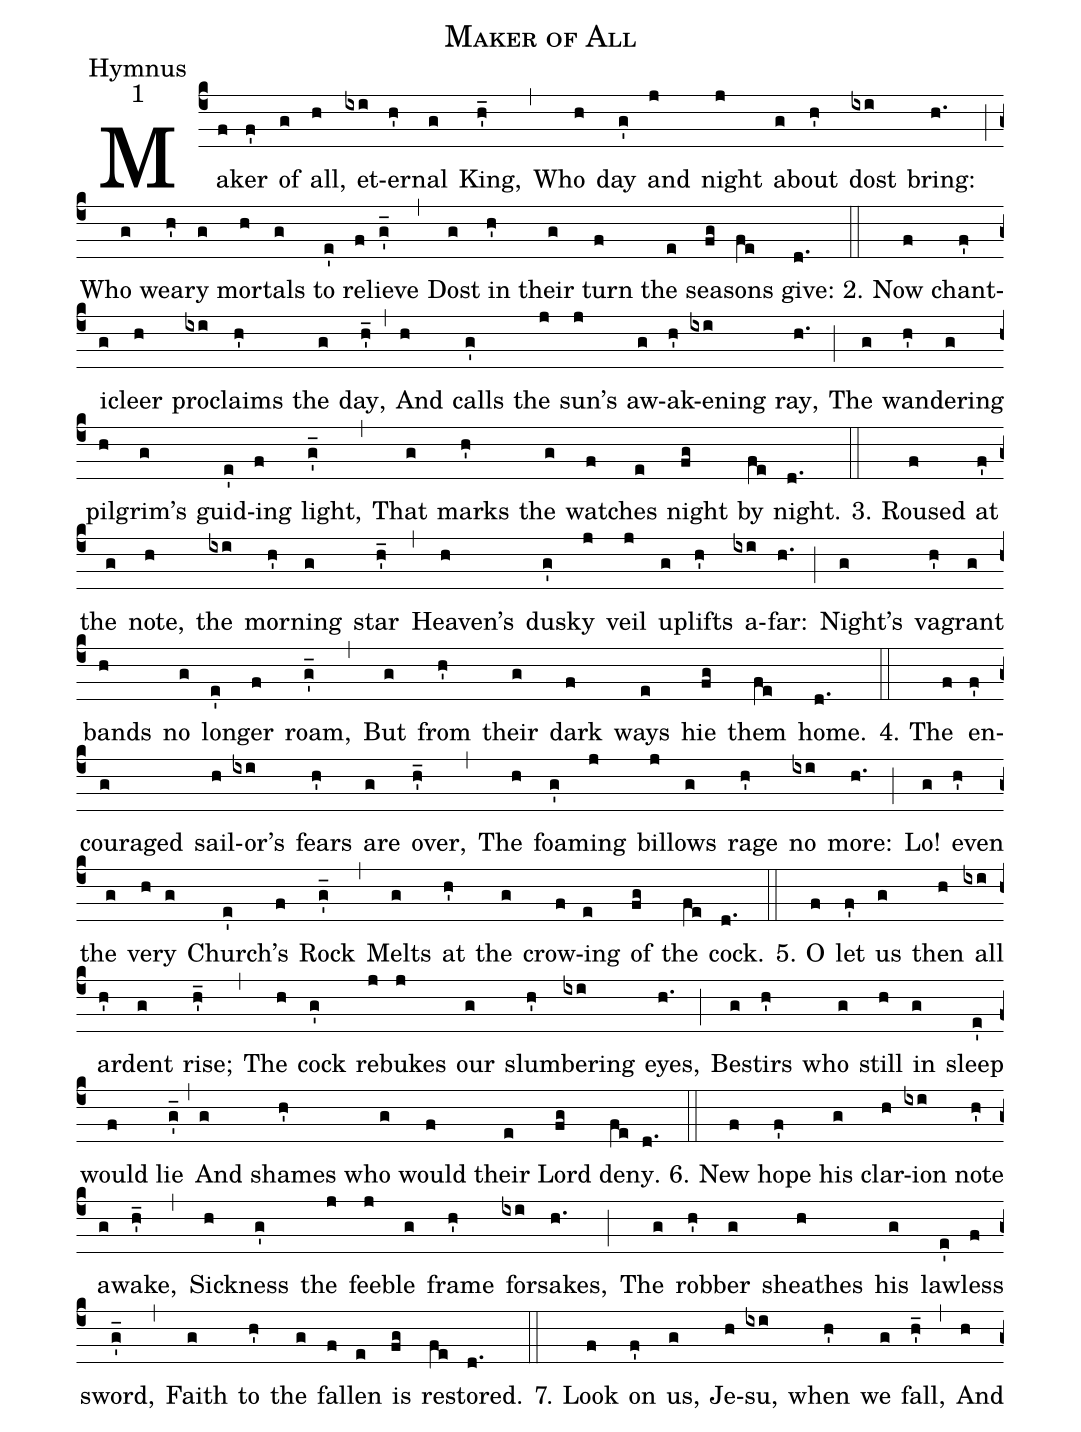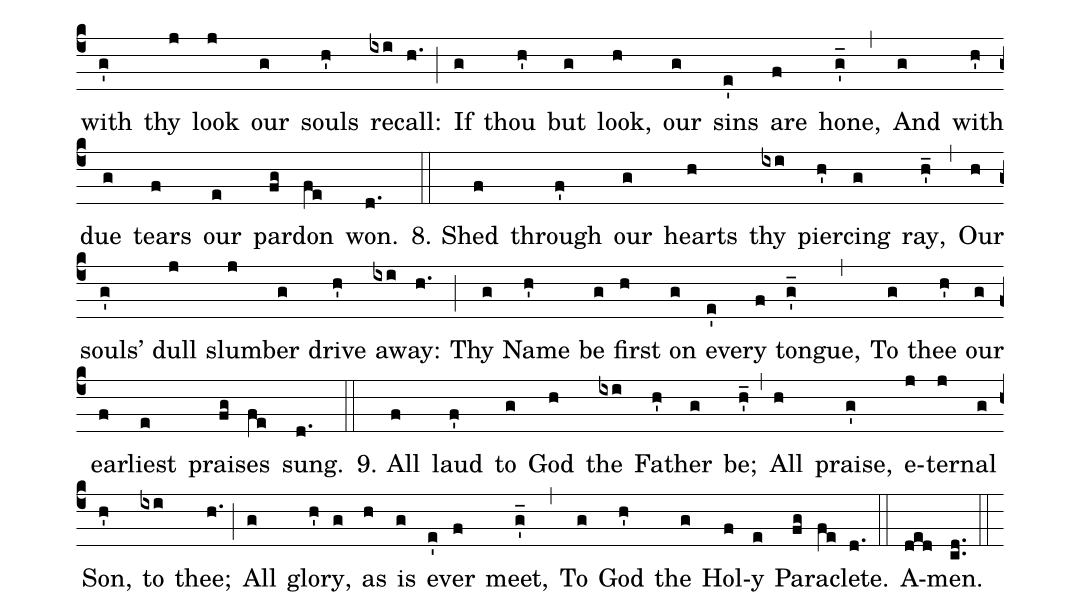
name:Maker of All;
office-part:Hymnus;
mode:1;
%%
(c4)Mak(f)er(f') of(g) all,(h) et(ixi)ern(h')al(g) King,(h'_) (,)Who(h) day(g') and(j) night(j) ab(g)out(h') dost(ixi) bring:(h.) (;)Who(g) wea(h')ry(g) mort(h)als(g) to(e') rel(f)ieve(g'_) (,)Dost(g) in(h') their(g) turn(f) the(e) sea(fg)sons(fe) give:(d.) (::)

2. Now(f) chant(f')i(g)cleer(h) pro(ixi)claims(h') the(g) day,(h'_) (,)
And(h) calls(g') the(j) sun's(j) aw(g)ak(h')ening(ixi) ray,(h.) (;)
The(g) wand(h')ering(g) pil(h)grim's(g) guid(e')ing(f) light,(g'_) (,)
That(g) marks(h') the(g) watch(f)es(e) night(fg) by(fe) night.(d.) (::)

3. Roused(f) at(f') the(g) note,(h) the(ixi) morn(h')ing(g) star(h'_) (,)
Heaven's(h) dusk(g')y(j) veil(j) up(g)lifts(h') a(ixi)far:(h.) (;)
Night's(g) vag(h')rant(g) bands(h) no(g) long(e')er(f) roam,(g'_) (,)
But(g) from(h') their(g) dark(f) ways(e) hie(fg) them(fe) home.(d.) (::)

4. The(f) en(f')couraged(g) sail(h)or's(ixi) fears(h') are(g) over,(h'_) (,)
The(h) foam(g')ing(j) bi(j)llows(g) rage(h') no(ixi) more:(h.) (;)
Lo!(g) even(h') the(g) ver(h)y(g) Church(e')'s(f) Rock(g'_) (,)
Melts(g) at(h') the(g) crow(f)ing(e) of(fg) the(fe) cock.(d.) (::)

5. O(f) let(f') us(g) then(h) all(ixi) ard(h')ent(g) rise;(h'_) (,)
The(h) cock(g') re(j)bukes(j) our(g) slumb(h')ering(ixi) eyes,(h.) (;)
Be(g)stirs(h') who(g) still(h) in(g) sleep(e') would(f) lie(g'_) (,)
And(g) shames(h') who(g) would(f) their(e) Lord(fg) den(fe)y.(d.) (::)

6. New(f) hope(f') his(g) clar(h)ion(ixi) note(h') a(g)wake,(h'_) (,)
Sick(h)ness(g') the(j) feeb(j)le(g) frame(h') for(ixi)sakes,(h.) (;)
The(g) robb(h')er(g) sheathes(h) his(g) law(e')less(f) sword,(g'_) (,)
Faith(g) to(h') the(g) fall(f)en(e) is(fg) re(fe)stored.(d.) (::)

7. Look(f) on(f') us,(g) Je(h)su,(ixi) when(h') we(g) fall,(h'_) (,)
And(h) with(g') thy(j) look(j) our(g) souls(h') re(ixi)call:(h.) (;)
If(g) thou(h') but(g) look,(h) our(g) sins(e') are(f) hone,(g'_) (,)
And(g) with(h') due(g) tears(f) our(e) par(fg)don(fe) won.(d.) (::)

8. Shed(f) through(f') our(g) hearts(h) thy(ixi) pierc(h')ing(g) ray,(h'_) (,)
Our(h) souls'(g') dull(j) slum(j)ber(g) drive(h') aw(ixi)ay:(h.) (;)
Thy(g) Name(h') be(g) first(h) on(g) ever(e')y(f) tongue,(g'_) (,)
To(g) thee(h') our(g) earl(f)iest(e) prais(fg)es(fe) sung.(d.) (::)

9. All(f) laud(f') to(g) God(h) the(ixi) Fath(h')er(g) be;(h'_) (,)
All(h) praise,(g') e(j)tern(j)al(g) Son,(h') to(ixi) thee;(h.) (;)
All(g) glor(h')y,(g) as(h) is(g) ev(e')er(f) meet,(g'_) (,)
To(g) God(h') the(g) Hol(f)y(e) Par(fg)a(fe)clete.(d.) (::)
A(ded)men.(cd..) (::)
